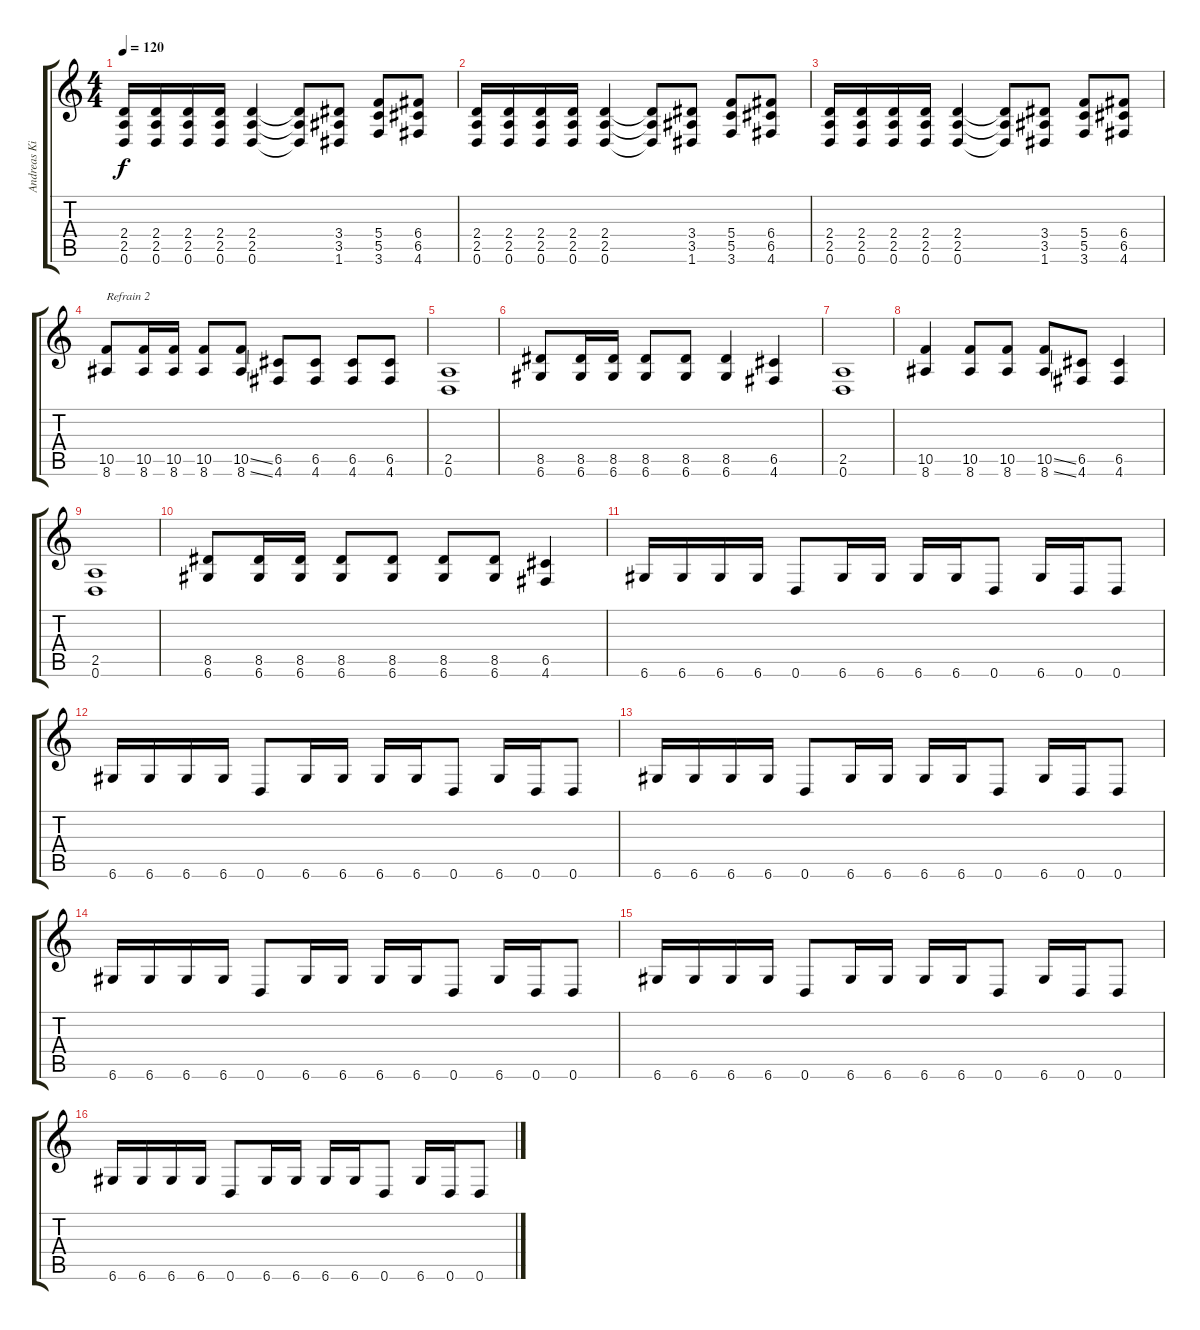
\track ("Andreas Kisser" "Andreas Ki") {instrument distortionguitar}
\staff {score tabs}
\tuning (D4 A3 F3 C3 G2 D2) {hide}
\ts (4 4)
\tempo 120
\clef g2
\ks c
(2.4 2.5 0.6).16{dy f} (2.4 2.5 0.6).16 (2.4 2.5 0.6).16 (2.4 2.5 0.6).16 (2.4 2.5 0.6).4 (2.4{t} 2.5{t} 0.6{t}).8 (3.4 3.5 1.6).8 (5.4 5.5 3.6).8 (6.4 6.5 4.6).8 |
(2.4 2.5 0.6).16 (2.4 2.5 0.6).16 (2.4 2.5 0.6).16 (2.4 2.5 0.6).16 (2.4 2.5 0.6).4 (2.4{t} 2.5{t} 0.6{t}).8 (3.4 3.5 1.6).8 (5.4 5.5 3.6).8 (6.4 6.5 4.6).8 |
(2.4 2.5 0.6).16 (2.4 2.5 0.6).16 (2.4 2.5 0.6).16 (2.4 2.5 0.6).16 (2.4 2.5 0.6).4 (2.4{t} 2.5{t} 0.6{t}).8 (3.4 3.5 1.6).8 (5.4 5.5 3.6).8 (6.4 6.5 4.6).8 |
(10.5 8.6).8{txt "Refrain 2"} (10.5 8.6).16 (10.5 8.6).16 (10.5 8.6).8 (10.5{ss} 8.6{ss}).8 (6.5 4.6).8 (6.5 4.6).8 (6.5 4.6).8 (6.5 4.6).8 |
(2.5 0.6).1 |
(8.5 6.6).8 (8.5 6.6).16 (8.5 6.6).16 (8.5 6.6).8 (8.5 6.6).8 (8.5 6.6).4 (6.5 4.6).4 |
(2.5 0.6).1 |
(10.5 8.6).4 (10.5 8.6).8 (10.5 8.6).8 (10.5{ss} 8.6{ss}).8 (6.5 4.6).8 (6.5 4.6).4 |
(2.5 0.6).1 |
(8.5 6.6).8 (8.5 6.6).16 (8.5 6.6).16 (8.5 6.6).8 (8.5 6.6).8 (8.5 6.6).8 (8.5 6.6).8 (6.5 4.6).4 |
6.6.16 6.6.16 6.6.16 6.6.16 0.6.8 6.6.16 6.6.16 6.6.16 6.6.16 0.6.8 6.6.16 0.6.16 0.6.8 |
6.6.16 6.6.16 6.6.16 6.6.16 0.6.8 6.6.16 6.6.16 6.6.16 6.6.16 0.6.8 6.6.16 0.6.16 0.6.8 |
6.6.16 6.6.16 6.6.16 6.6.16 0.6.8 6.6.16 6.6.16 6.6.16 6.6.16 0.6.8 6.6.16 0.6.16 0.6.8 |
6.6.16 6.6.16 6.6.16 6.6.16 0.6.8 6.6.16 6.6.16 6.6.16 6.6.16 0.6.8 6.6.16 0.6.16 0.6.8 |
6.6.16 6.6.16 6.6.16 6.6.16 0.6.8 6.6.16 6.6.16 6.6.16 6.6.16 0.6.8 6.6.16 0.6.16 0.6.8 |
6.6.16 6.6.16 6.6.16 6.6.16 0.6.8 6.6.16 6.6.16 6.6.16 6.6.16 0.6.8 6.6.16 0.6.16 0.6.8
